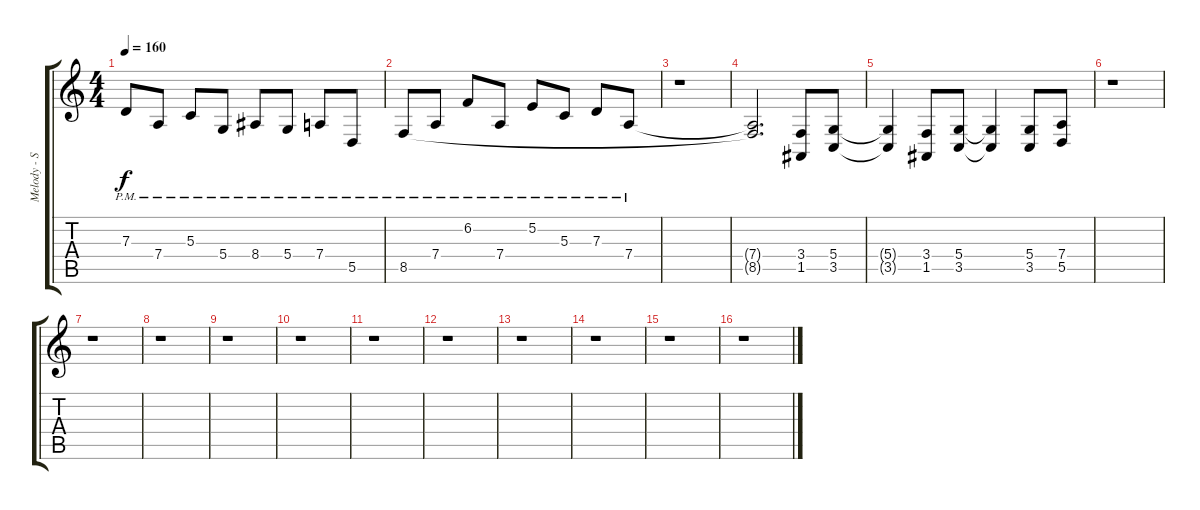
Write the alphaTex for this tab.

\track ("Melody - Synth" "Melody - S") {instrument pad1newage}
\staff {score tabs}
\tuning (E4 B3 G3 D3 A2 E2) {hide}
\ts (4 4)
\tempo 160
\clef g2
\ks c
7.3{pm}.8{dy f} 7.4{pm}.8 5.3{pm}.8 5.4{pm}.8 8.4{pm}.8 5.4{pm}.8 7.4{pm}.8 5.5{pm}.8 |
8.5{pm}.8 7.4{pm}.8 6.2{pm}.8 7.4{pm}.8 5.2{pm}.8 5.3{pm}.8 7.3{pm}.8 7.4{pm}.8 |
r.1 |
(7.4{t} 8.5{t}).2{d} (3.4 1.5).8 (5.4 3.5).8 |
(5.4{t} 3.5{t}).4 (3.4 1.5).8 (5.4 3.5).8 (5.4{t} 3.5{t}).4 (5.4 3.5).8 (7.4 5.5).8 |
r.1 |
r.1 |
r.1 |
r.1 |
r.1 |
r.1 |
r.1 |
r.1 |
r.1 |
r.1 |
r.1
